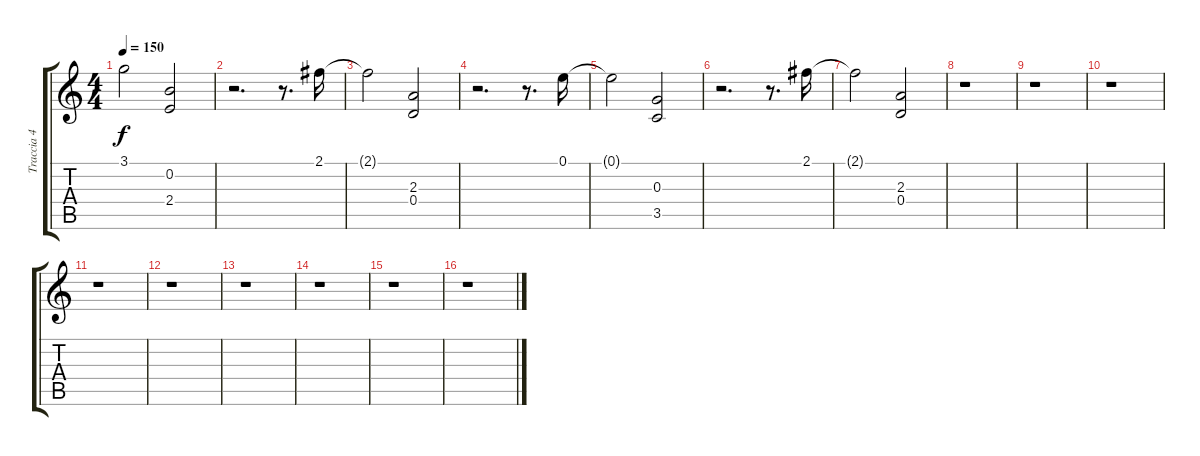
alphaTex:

\track ("Traccia 4" "Traccia 4") {instrument distortionguitar}
\staff {score tabs}
\tuning (E4 B3 G3 D3 A2 E2) {hide}
\ts (4 4)
\tempo 150
\clef g2
\ks c
3.1{t}.2{dy f} (0.2 2.4).2 |
r.2{d} r.8{d} 2.1.16 |
2.1{t}.2 (2.3 0.4).2 |
r.2{d} r.8{d} 0.1.16 |
0.1{t}.2 (0.3 3.5).2 |
r.2{d} r.8{d} 2.1.16 |
2.1{t}.2 (2.3 0.4).2 |
r.1 |
r.1 |
r.1 |
r.1 |
r.1 |
r.1 |
r.1 |
r.1 |
r.1
